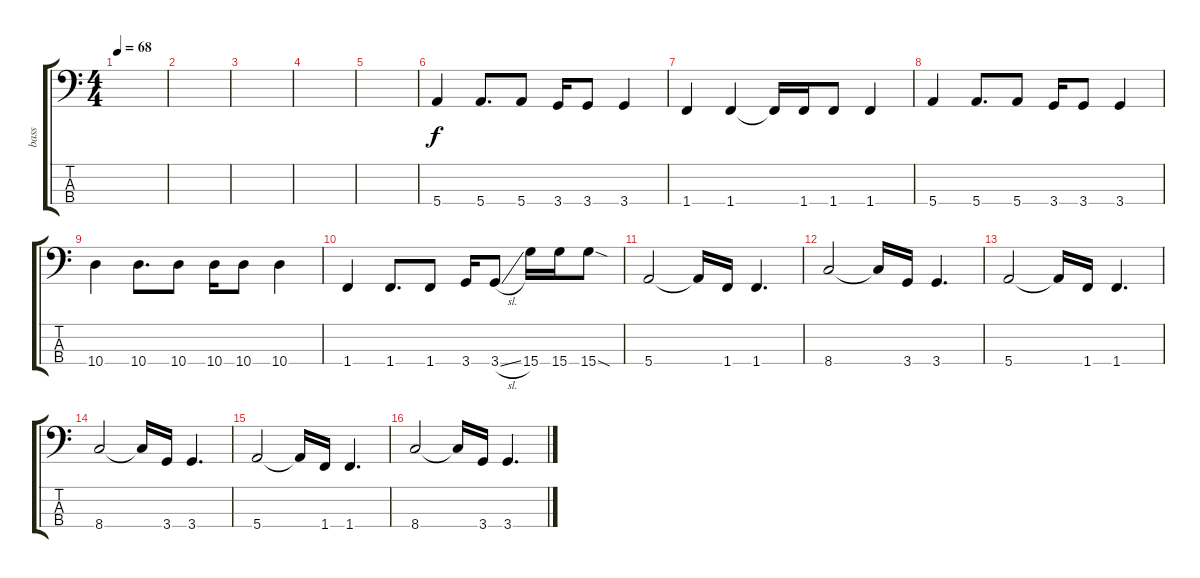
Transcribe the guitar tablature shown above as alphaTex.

\track ("bass" "bass") {instrument electricbassfinger}
\staff {score tabs}
\tuning (G2 D2 A1 E1) {hide}
\ts (4 4)
\tempo 68
\clef f4
\ks c
|
|
|
|
|
5.4.4 5.4.8{d} 5.4.8 3.4.16 3.4.8 3.4.4 |
1.4.4 1.4.4 1.4{t}.16 1.4.16 1.4.8 1.4.4 |
5.4.4 5.4.8{d} 5.4.8 3.4.16 3.4.8 3.4.4 |
10.4.4 10.4.8{d} 10.4.8 10.4.16 10.4.8 10.4.4 |
1.4.4 1.4.8{d} 1.4.8 3.4.16 3.4{sl}.8 15.4.16 15.4.16 15.4{sod}.8 |
5.4.2 5.4{t}.16 1.4.16 1.4.4{d} |
8.4.2 8.4{t}.16 3.4.16 3.4.4{d} |
5.4.2 5.4{t}.16 1.4.16 1.4.4{d} |
8.4.2 8.4{t}.16 3.4.16 3.4.4{d} |
5.4.2 5.4{t}.16 1.4.16 1.4.4{d} |
8.4.2 8.4{t}.16 3.4.16 3.4.4{d}
